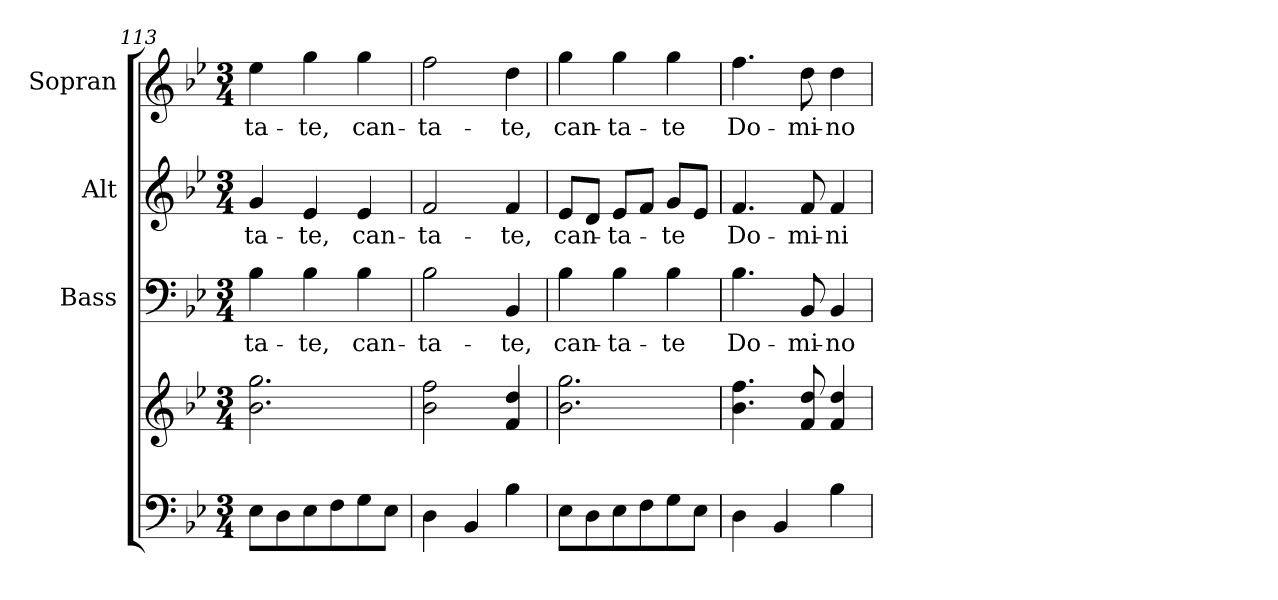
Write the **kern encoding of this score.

**kern	**kern	**kern	**text	**kern	**text	**kern	**text
*part4	*part4	*part3	*part3	*part2	*part2	*part1	*part1
*staff5	*staff4	*staff3	*staff3	*staff2	*staff2	*staff1	*staff1
*	*	*I"Bass	*	*I"Alt	*	*I"Sopran	*
*	*	*I'B.	*	*I'A.	*	*I'S.	*
!!LO:LB:g=z
*clefF4	*clefG2	*clefF4	*	*clefG2	*	*clefG2	*
*k[b-e-]	*k[b-e-]	*k[b-e-]	*	*k[b-e-]	*	*k[b-e-]	*
*B-:	*B-:	*B-:	*	*B-:	*	*B-:	*
*M3/4	*M3/4	*M3/4	*	*M3/4	*	*M3/4	*
=113	=113	=113	=113	=113	=113	=113	=113
!	!	!	!LO:LY:b	!	!LO:LY:b	!	!LO:LY:b
8E-\L	2.b-\ 2.gg\	4B-\	-ta-	4g/	-ta-	4ee-\	-ta-
8D\	.	.	.	.	.	.	.
!	!	!	!LO:LY:b	!	!LO:LY:b	!	!LO:LY:b
8E-\	.	4B-\	-te,	4e-/	-te,	4gg\	-te,
8F\	.	.	.	.	.	.	.
!	!	!	!LO:LY:b	!	!LO:LY:b	!	!LO:LY:b
8G\	.	4B-\	can-	4e-/	can-	4gg\	can-
8E-\J	.	.	.	.	.	.	.
=114	=114	=114	=114	=114	=114	=114	=114
!	!	!	!LO:LY:b	!	!LO:LY:b	!	!LO:LY:b
4D\	2b-\ 2ff\	2B-\	-ta-	2f/	-ta-	2ff\	-ta-
4BB-/	.	.	.	.	.	.	.
!	!	!	!LO:LY:b	!	!LO:LY:b	!	!LO:LY:b
4B-\	4f/ 4dd/	4BB-/	-te,	4f/	-te,	4dd\	-te,
=115	=115	=115	=115	=115	=115	=115	=115
!	!	!	!LO:LY:b	!	!LO:LY:b	!	!LO:LY:b
8E-\L	2.b-\ 2.gg\	4B-\	can-	8e-/L	can-	4gg\	can-
8D\	.	.	.	8d/J	.	.	.
!	!	!	!LO:LY:b	!	!LO:LY:b	!	!LO:LY:b
8E-\	.	4B-\	-ta-	8e-/L	-ta-	4gg\	-ta-
8F\	.	.	.	8f/J	.	.	.
!	!	!	!LO:LY:b	!	!LO:LY:b	!	!LO:LY:b
8G\	.	4B-\	-te	8g/L	-te	4gg\	-te
8E-\J	.	.	.	8e-/J	.	.	.
=116	=116	=116	=116	=116	=116	=116	=116
!	!	!	!LO:LY:b	!	!LO:LY:b	!	!LO:LY:b
4D\	4.b-\ 4.ff\	4.B-\	Do-	4.f/	Do-	4.ff\	Do-
4BB-/	.	.	.	.	.	.	.
!	!	!	!LO:LY:b	!	!LO:LY:b	!	!LO:LY:b
.	8f/ 8dd/	8BB-/	-mi-	8f/	-mi-	8dd\	-mi-
!	!	!	!LO:LY:b	!	!LO:LY:b	!	!LO:LY:b
4B-\	4f/ 4dd/	4BB-/	-no	4f/	-ni	4dd\	-no
=	=	=	=	=	=	=	=
*-	*-	*-	*-	*-	*-	*-	*-
